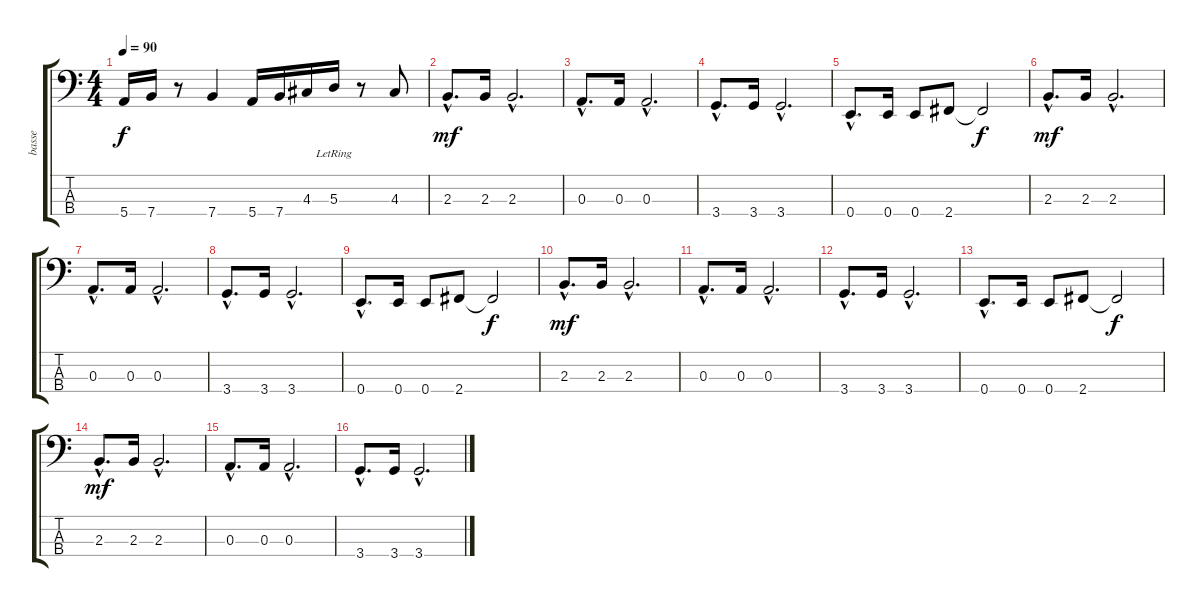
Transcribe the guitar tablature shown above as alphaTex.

\track ("basse" "basse") {instrument electricbassfinger}
\staff {score tabs}
\tuning (G2 D2 A1 E1) {hide}
\ts (4 4)
\tempo 90
\clef f4
\ks c
5.4.16{dy f} 7.4.16 r.8 7.4.4 5.4.16 7.4.16 4.3.16 5.3{lr}.16 r.8 4.3.8 |
2.3{hac}.8{d dy mf} 2.3.16 2.3{hac}.2{d} |
0.3{hac}.8{d} 0.3.16 0.3{hac}.2{d} |
3.4{hac}.8{d} 3.4.16 3.4{hac}.2{d} |
0.4{hac}.8{d} 0.4.16 0.4.8 2.4.8 2.4{t}.2{dy f} |
2.3{hac}.8{d dy mf} 2.3.16 2.3{hac}.2{d} |
0.3{hac}.8{d} 0.3.16 0.3{hac}.2{d} |
3.4{hac}.8{d} 3.4.16 3.4{hac}.2{d} |
0.4{hac}.8{d} 0.4.16 0.4.8 2.4.8 2.4{t}.2{dy f} |
2.3{hac}.8{d dy mf} 2.3.16 2.3{hac}.2{d} |
0.3{hac}.8{d} 0.3.16 0.3{hac}.2{d} |
3.4{hac}.8{d} 3.4.16 3.4{hac}.2{d} |
0.4{hac}.8{d} 0.4.16 0.4.8 2.4.8 2.4{t}.2{dy f} |
2.3{hac}.8{d dy mf} 2.3.16 2.3{hac}.2{d} |
0.3{hac}.8{d} 0.3.16 0.3{hac}.2{d} |
3.4{hac}.8{d} 3.4.16 3.4{hac}.2{d}
